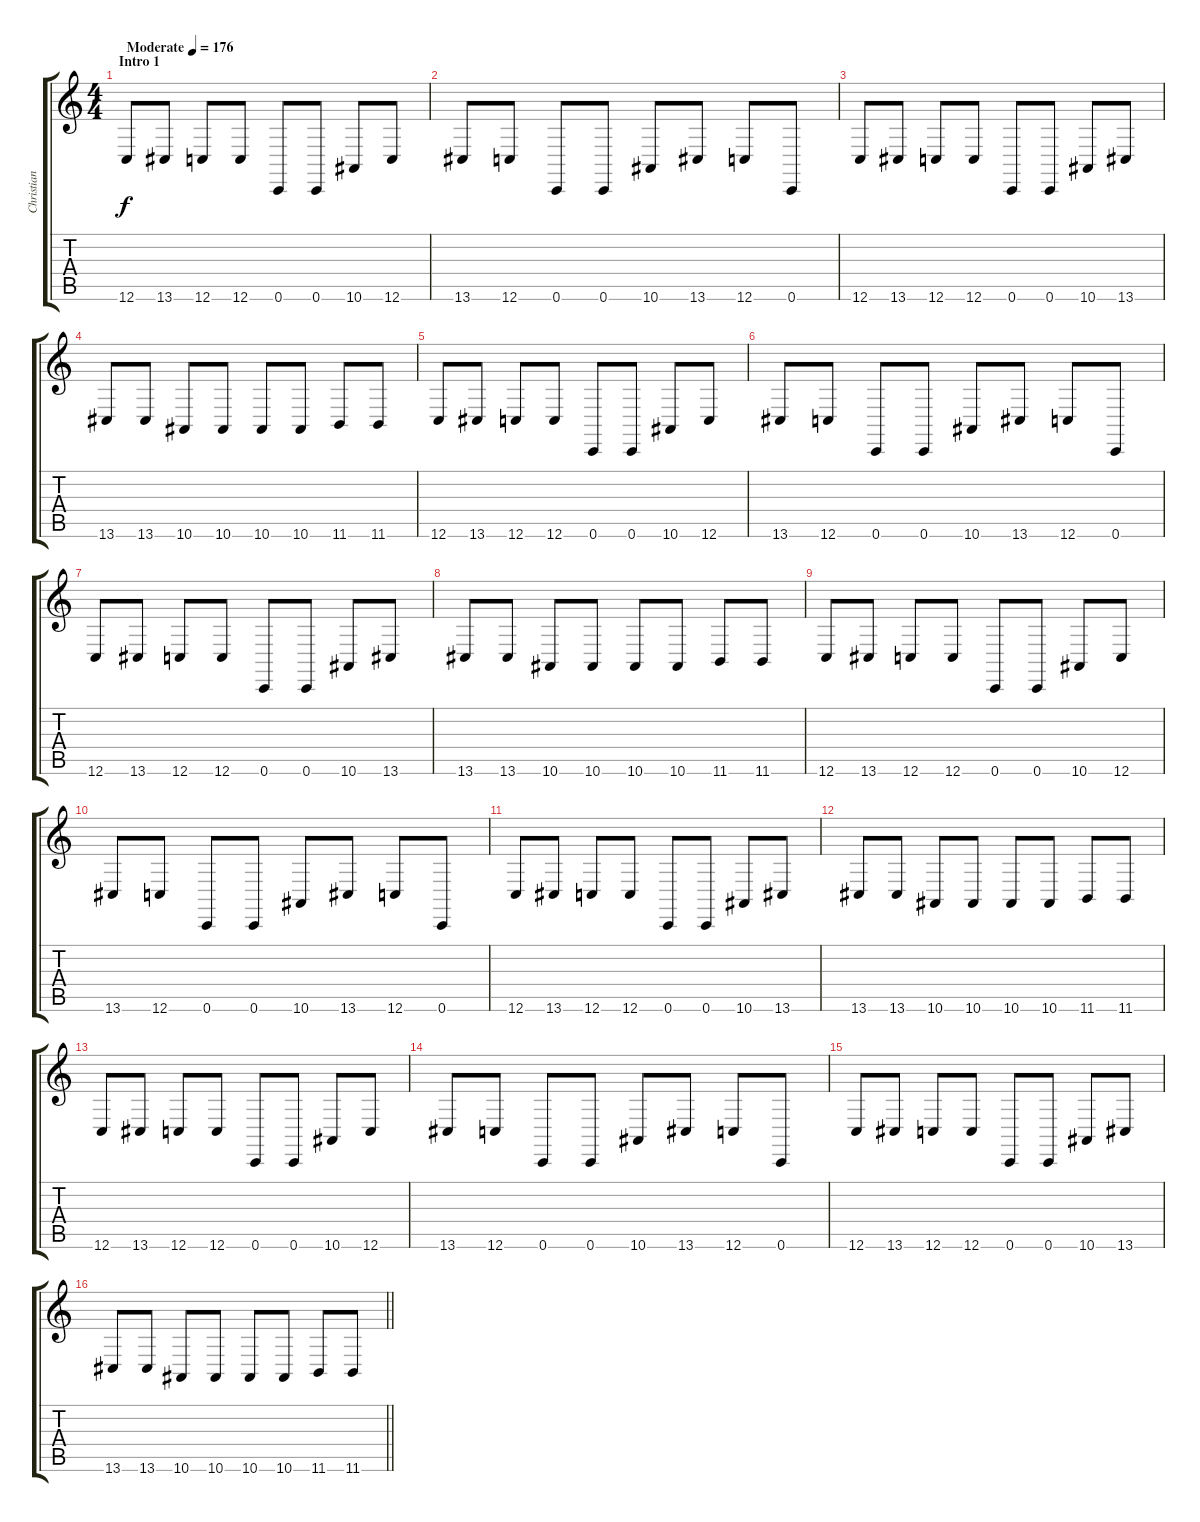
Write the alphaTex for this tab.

\track ("Christian 1" "Christian ") {instrument lead2sawtooth}
\staff {score tabs}
\tuning (D4 A3 F3 C3 G2 C2) {hide}
\ts (4 4)
\section ("" "Intro 1")
\tempo (176 "Moderate")
\clef g2
\ks c
12.6.8{dy f instrument lead2sawtooth} 13.6.8 12.6.8 12.6.8 0.6.8 0.6.8 10.6.8 12.6.8 |
13.6.8 12.6.8 0.6.8 0.6.8 10.6.8 13.6.8 12.6.8 0.6.8 |
12.6.8 13.6.8 12.6.8 12.6.8 0.6.8 0.6.8 10.6.8 13.6.8 |
13.6.8 13.6.8 10.6.8 10.6.8 10.6.8 10.6.8 11.6.8 11.6.8 |
12.6.8 13.6.8 12.6.8 12.6.8 0.6.8 0.6.8 10.6.8 12.6.8 |
13.6.8 12.6.8 0.6.8 0.6.8 10.6.8 13.6.8 12.6.8 0.6.8 |
12.6.8 13.6.8 12.6.8 12.6.8 0.6.8 0.6.8 10.6.8 13.6.8 |
13.6.8 13.6.8 10.6.8 10.6.8 10.6.8 10.6.8 11.6.8 11.6.8 |
12.6.8 13.6.8 12.6.8 12.6.8 0.6.8 0.6.8 10.6.8 12.6.8 |
13.6.8 12.6.8 0.6.8 0.6.8 10.6.8 13.6.8 12.6.8 0.6.8 |
12.6.8 13.6.8 12.6.8 12.6.8 0.6.8 0.6.8 10.6.8 13.6.8 |
13.6.8 13.6.8 10.6.8 10.6.8 10.6.8 10.6.8 11.6.8 11.6.8 |
12.6.8 13.6.8 12.6.8 12.6.8 0.6.8 0.6.8 10.6.8 12.6.8 |
13.6.8 12.6.8 0.6.8 0.6.8 10.6.8 13.6.8 12.6.8 0.6.8 |
12.6.8 13.6.8 12.6.8 12.6.8 0.6.8 0.6.8 10.6.8 13.6.8 |
\barLineRight lightlight
13.6.8 13.6.8 10.6.8 10.6.8 10.6.8 10.6.8 11.6.8 11.6.8
